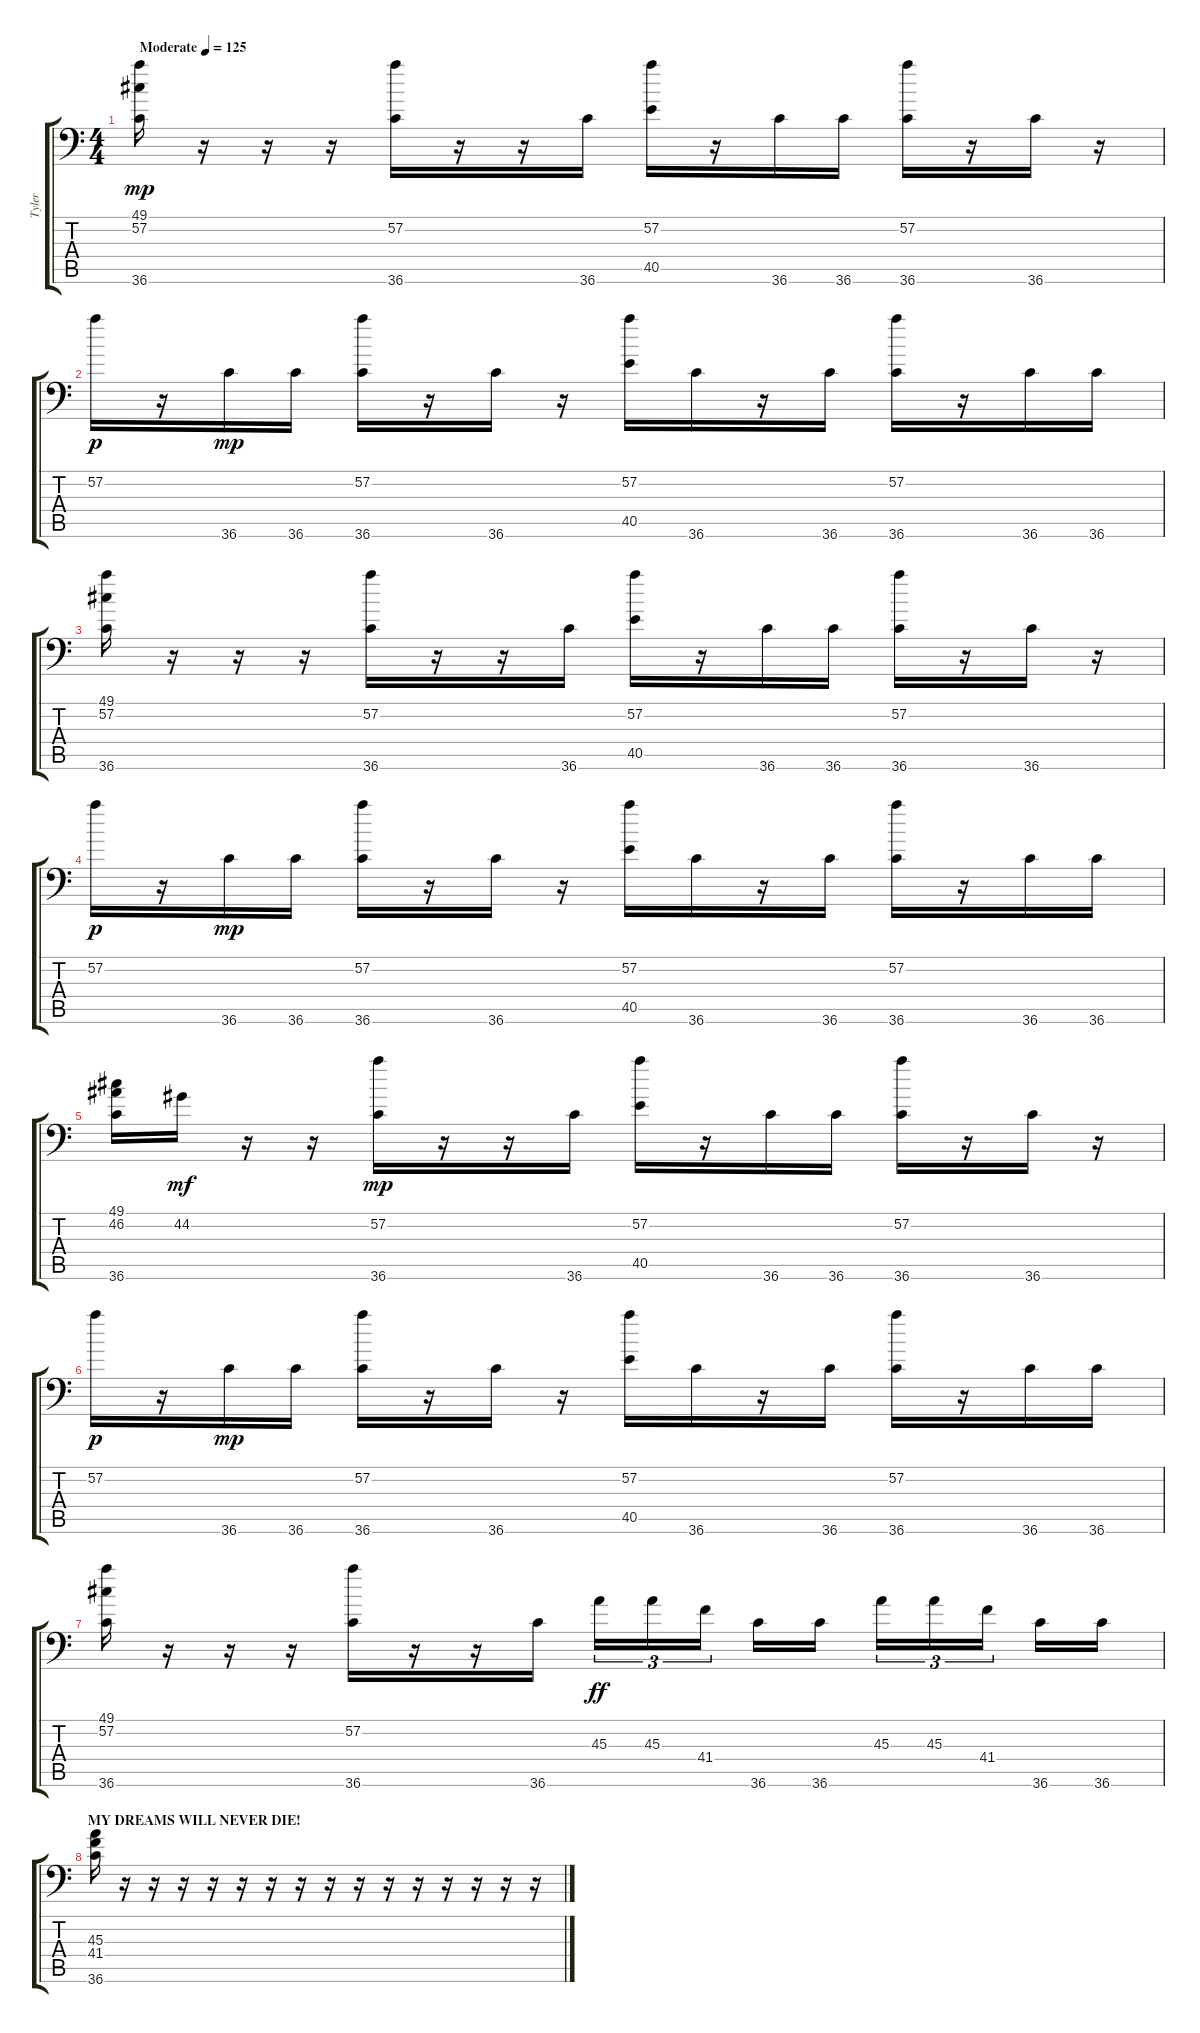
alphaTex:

\track ("Tyler" "Tyler") {instrument acousticgrandpiano}
\staff {score tabs}
\tuning (C-1 C-1 C-1 C-1 C-1 C-1) {hide}
\ts (4 4)
\section ("" "")
\tempo (125 "Moderate")
\clef f4
\ks c
(49.1 57.2 36.6).16{dy mp instrument acousticgrandpiano} r.16 r.16 r.16 (57.2 36.6).16 r.16 r.16 36.6.16 (57.2 40.5).16 r.16 36.6.16 36.6.16 (57.2 36.6).16 r.16 36.6.16 r.16 |
57.2.16{dy p} r.16 36.6.16{dy mp} 36.6.16 (57.2 36.6).16 r.16 36.6.16 r.16 (57.2 40.5).16 36.6.16 r.16 36.6.16 (57.2 36.6).16 r.16 36.6.16 36.6.16 |
\section ("" "")
(49.1 57.2 36.6).16 r.16 r.16 r.16 (57.2 36.6).16 r.16 r.16 36.6.16 (57.2 40.5).16 r.16 36.6.16 36.6.16 (57.2 36.6).16 r.16 36.6.16 r.16 |
57.2.16{dy p} r.16 36.6.16{dy mp} 36.6.16 (57.2 36.6).16 r.16 36.6.16 r.16 (57.2 40.5).16 36.6.16 r.16 36.6.16 (57.2 36.6).16 r.16 36.6.16 36.6.16 |
\section ("" "")
(49.1 46.2 36.6).16 44.2.16{dy mf} r.16 r.16 (57.2 36.6).16{dy mp} r.16 r.16 36.6.16 (57.2 40.5).16 r.16 36.6.16 36.6.16 (57.2 36.6).16 r.16 36.6.16 r.16 |
57.2.16{dy p} r.16 36.6.16{dy mp} 36.6.16 (57.2 36.6).16 r.16 36.6.16 r.16 (57.2 40.5).16 36.6.16 r.16 36.6.16 (57.2 36.6).16 r.16 36.6.16 36.6.16 |
(49.1 57.2 36.6).16 r.16 r.16 r.16 (57.2 36.6).16 r.16 r.16 36.6.16 45.3.16{tu (3 2) dy ff} 45.3.16{tu (3 2)} 41.4.16{tu (3 2)} 36.6.16 36.6.16 45.3.16{tu (3 2)} 45.3.16{tu (3 2)} 41.4.16{tu (3 2)} 36.6.16 36.6.16 |
\section ("" "MY DREAMS WILL NEVER DIE!")
(45.3 41.4 36.6).16 r.16 r.16 r.16 r.16 r.16 r.16 r.16 r.16 r.16 r.16 r.16 r.16 r.16 r.16 r.16
